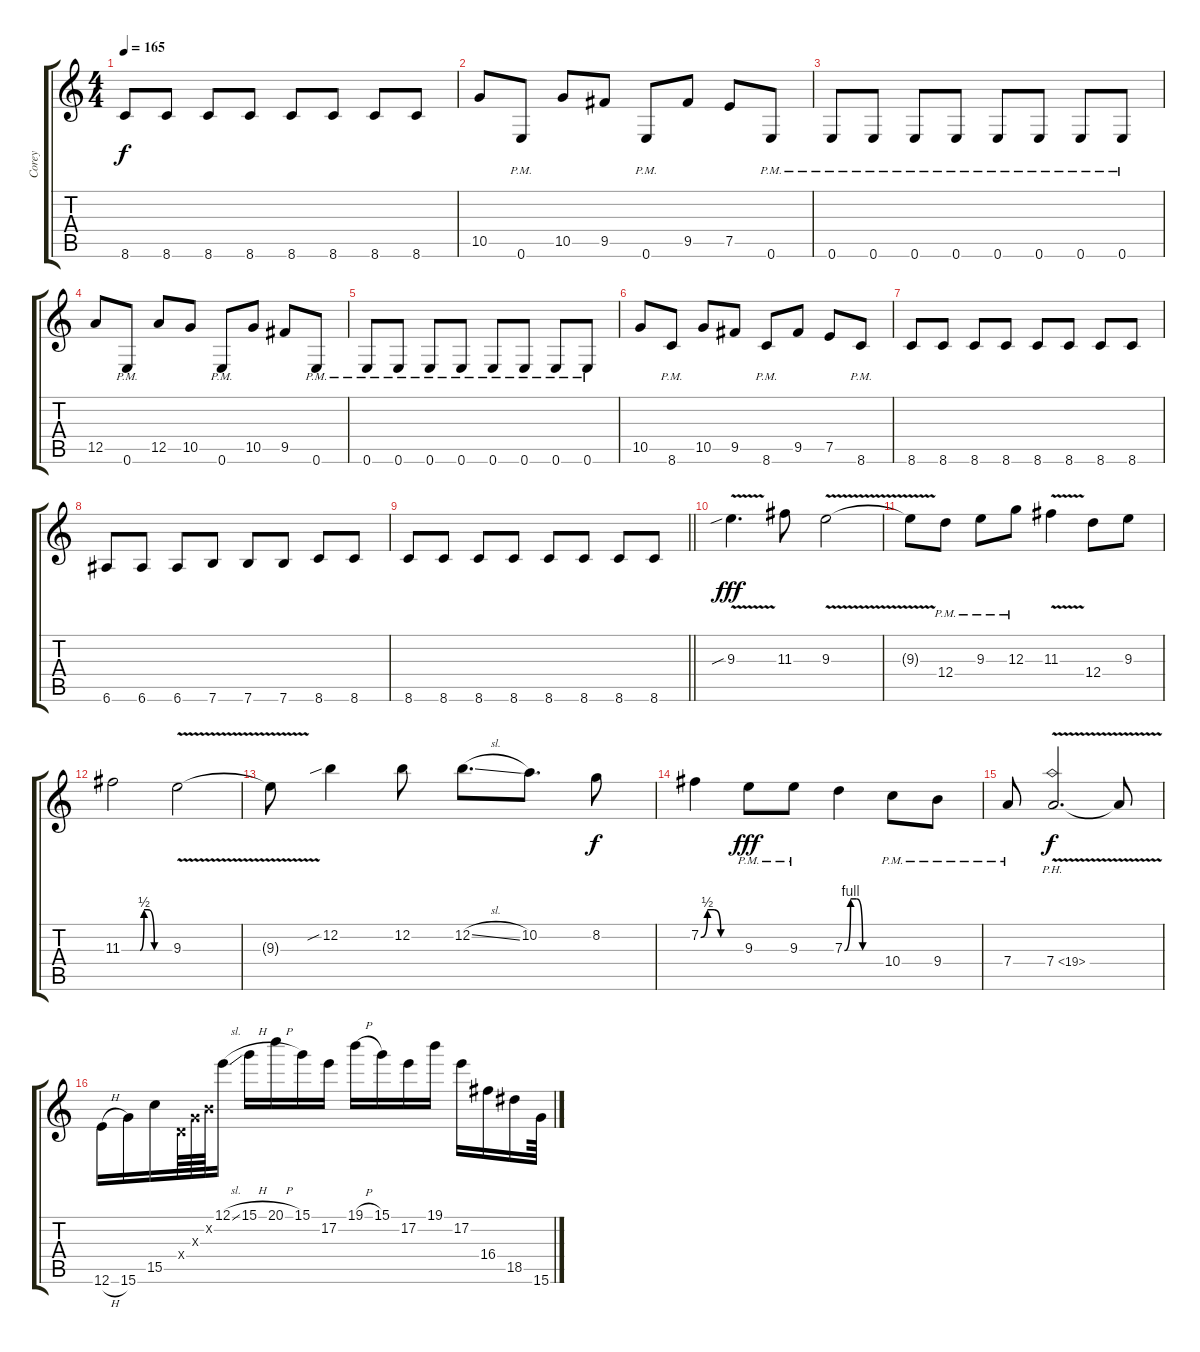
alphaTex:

\track ("Corey" "Corey") {instrument distortionguitar}
\staff {score tabs}
\tuning (E4 B3 G3 D3 A2 E2) {hide}
\ts (4 4)
\tempo 165
\clef g2
\ks c
8.6.8{dy f} 8.6.8 8.6.8 8.6.8 8.6.8 8.6.8 8.6.8 8.6.8 |
10.5.8 0.6{pm}.8 10.5.8 9.5.8 0.6{pm}.8 9.5.8 7.5.8 0.6{pm}.8 |
0.6{pm}.8 0.6{pm}.8 0.6{pm}.8 0.6{pm}.8 0.6{pm}.8 0.6{pm}.8 0.6{pm}.8 0.6{pm}.8 |
12.5.8 0.6{pm}.8 12.5.8 10.5.8 0.6{pm}.8 10.5.8 9.5.8 0.6{pm}.8 |
0.6{pm}.8 0.6{pm}.8 0.6{pm}.8 0.6{pm}.8 0.6{pm}.8 0.6{pm}.8 0.6{pm}.8 0.6{pm}.8 |
10.5.8 8.6{pm}.8 10.5.8 9.5.8 8.6{pm}.8 9.5.8 7.5.8 8.6{pm}.8 |
8.6.8 8.6.8 8.6.8 8.6.8 8.6.8 8.6.8 8.6.8 8.6.8 |
6.6.8 6.6.8 6.6.8 7.6.8 7.6.8 7.6.8 8.6.8 8.6.8 |
\barLineRight lightlight
8.6.8 8.6.8 8.6.8 8.6.8 8.6.8 8.6.8 8.6.8 8.6.8 |
9.3{v sib}.4{d dy fff volume 16} 11.3.8 9.3{v}.2 |
9.3{t}.8 12.4{pm}.8 9.3{pm}.8 12.3{pm}.8 11.3{v}.4 12.4.8 9.3.8 |
11.3{be (custom 0 0 23 0 28 2 33 2 41 0 60 0)}.2 9.3{v}.2 |
9.3{t}.8 12.2{sib}.4 12.2.8 12.2{sl}.8{d} 10.2.8{d} 8.2.8{dy f} |
7.2{be (custom 0 0 10 2 20 2 30 0 60 0)}.4 9.3{pm}.8{dy fff} 9.3{pm}.8 7.3{be (custom 0 0 10 4 20 4 30 0 60 0)}.4 10.4{pm}.8 9.4{pm}.8 |
7.4{pm}.8 7.4{ph 12 v}.2{d dy f} 7.4{t}.8 |
12.6{h}.16 15.6.16 15.5.16 0.4{x}.64 0.3{x}.64 0.2{x}.64 12.1{sl}.16 15.1{h}.16 20.1{h}.16 15.1.16 17.2.16 19.1{h}.16 15.1.16 17.2.16 19.1.16 17.2.16 16.4.16 18.5.16 15.6.64
